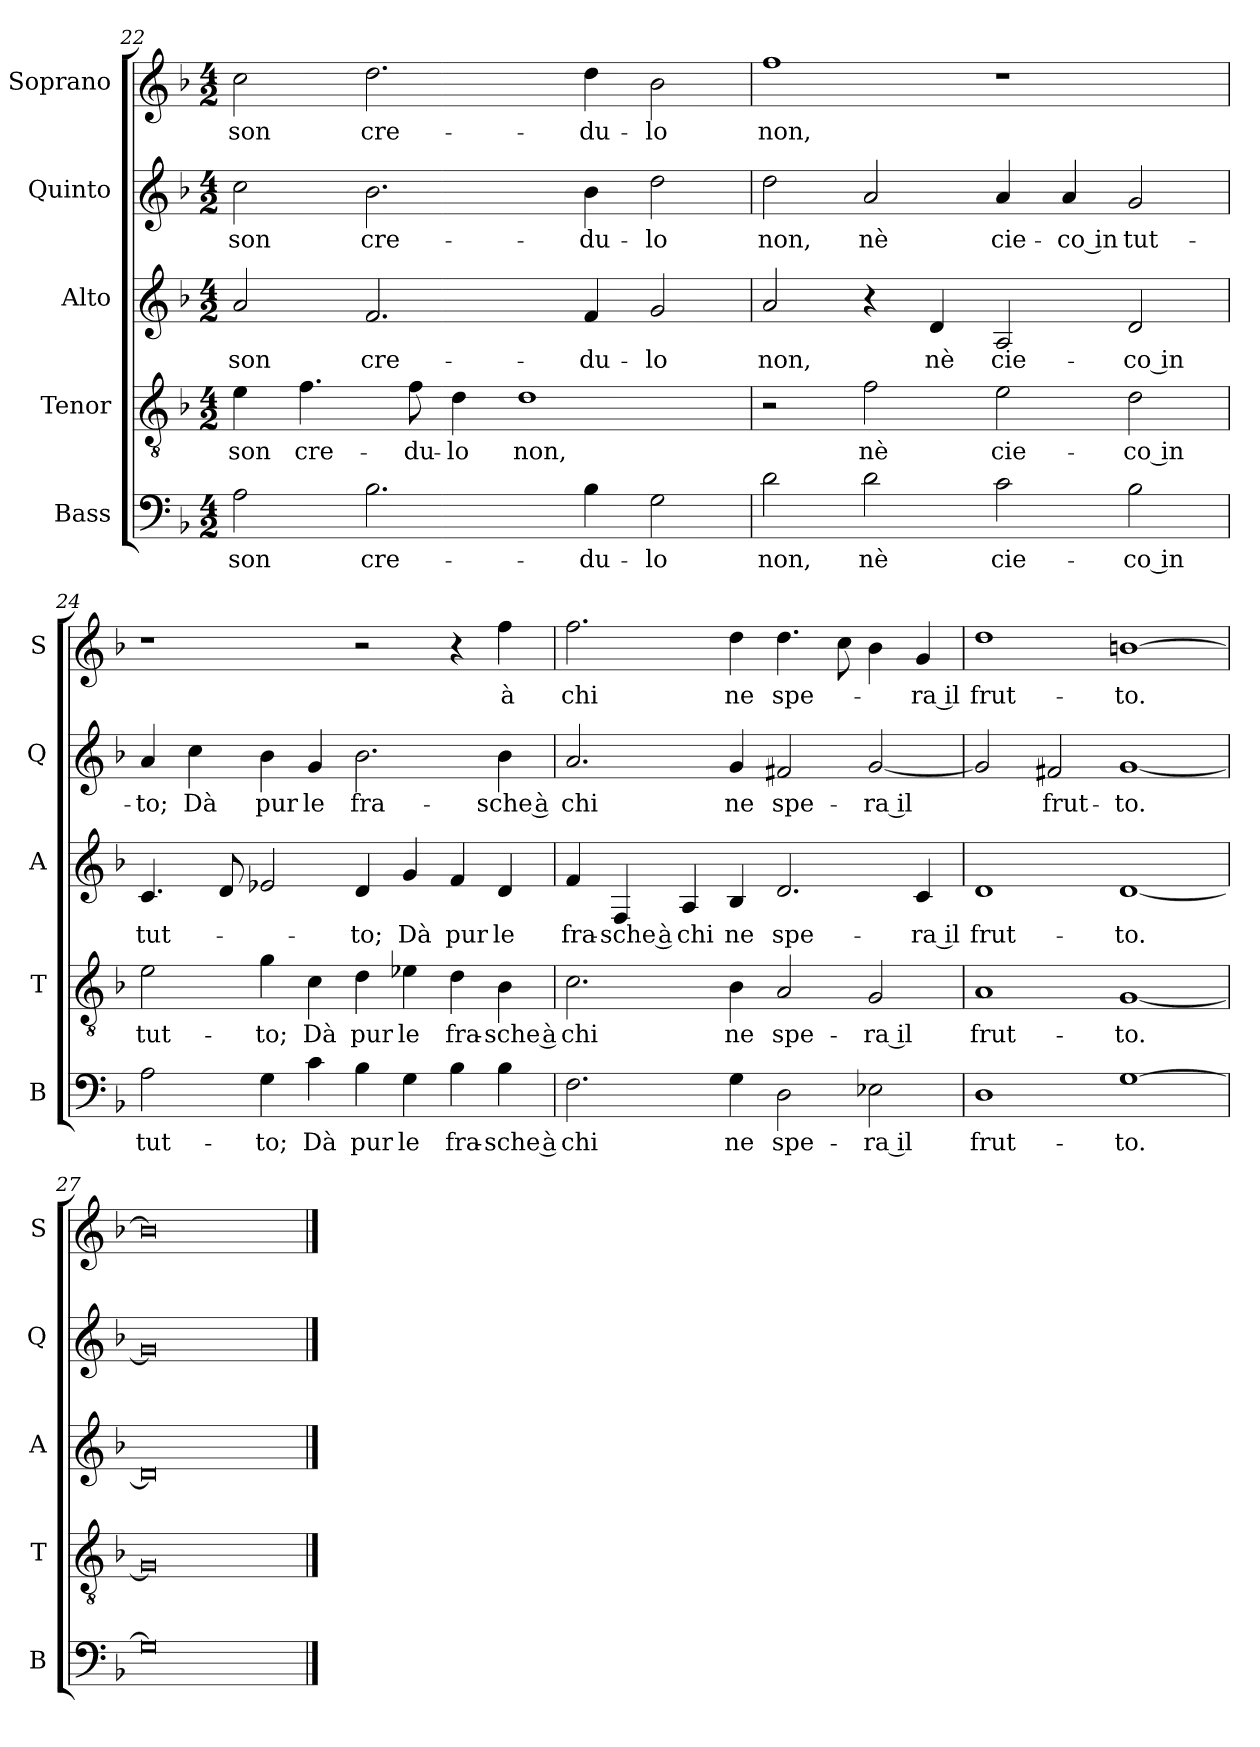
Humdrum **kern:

**kern	**text	**kern	**text	**kern	**text	**kern	**text	**kern	**text
*part5	*part5	*part4	*part4	*part3	*part3	*part2	*part2	*part1	*part1
*staff5	*staff5	*staff4	*staff4	*staff3	*staff3	*staff2	*staff2	*staff1	*staff1
*I"Bass	*	*I"Tenor	*	*I"Alto	*	*I"Quinto	*	*I"Soprano	*
*I'B	*	*I'T	*	*I'A	*	*I'Q	*	*I'S	*
!!LO:LB:g=z
*clefF4	*	*clefGv2	*	*clefG2	*	*clefG2	*	*clefG2	*
*k[b-]	*	*k[b-]	*	*k[b-]	*	*k[b-]	*	*k[b-]	*
*F:	*	*F:	*	*F:	*	*F:	*	*F:	*
*M4/2	*	*M4/2	*	*M4/2	*	*M4/2	*	*M4/2	*
=22	=22	=22	=22	=22	=22	=22	=22	=22	=22
!	!LO:LY:b	!	!LO:LY:b	!	!LO:LY:b	!	!LO:LY:b	!	!LO:LY:b
2A\	son	4e\	son	2a/	son	2cc\	son	2cc\	son
!	!	!	!LO:LY:b	!	!	!	!	!	!
.	.	4.f\	cre-	.	.	.	.	.	.
!	!LO:LY:b	!	!	!	!LO:LY:b	!	!LO:LY:b	!	!LO:LY:b
2.B-\	cre-	.	.	2.f/	cre-	2.b-\	cre-	2.dd\	cre-
!	!	!	!LO:LY:b	!	!	!	!	!	!
.	.	8f\	-du-	.	.	.	.	.	.
!	!	!	!LO:LY:b	!	!	!	!	!	!
.	.	4d\	-lo	.	.	.	.	.	.
!	!	!	!LO:LY:b	!	!	!	!	!	!
.	.	1d	non,	.	.	.	.	.	.
!	!LO:LY:b	!	!	!	!LO:LY:b	!	!LO:LY:b	!	!LO:LY:b
4B-\	-du-	.	.	4f/	-du-	4b-\	-du-	4dd\	-du-
!	!LO:LY:b	!	!	!	!LO:LY:b	!	!LO:LY:b	!	!LO:LY:b
2G\	-lo	.	.	2g/	-lo	2dd\	-lo	2b-\	-lo
=23	=23	=23	=23	=23	=23	=23	=23	=23	=23
!	!LO:LY:b	!	!	!	!LO:LY:b	!	!LO:LY:b	!	!LO:LY:b
2d\	non,	2r	.	2a/	non,	2dd\	non,	1ff	non,
!	!LO:LY:b	!	!LO:LY:b	!	!	!	!LO:LY:b	!	!
2d\	nè	2f\	nè	4r	.	2a/	nè	.	.
!	!	!	!	!	!LO:LY:b	!	!	!	!
.	.	.	.	4d/	nè	.	.	.	.
!	!LO:LY:b	!	!LO:LY:b	!	!LO:LY:b	!	!LO:LY:b	!	!
2c\	cie-	2e\	cie-	2A/	cie-	4a/	cie-	1r	.
!	!	!	!	!	!	!	!LO:LY:b	!	!
.	.	.	.	.	.	4a/	-co in	.	.
!	!LO:LY:b	!	!LO:LY:b	!	!LO:LY:b	!	!LO:LY:b	!	!
2B-\	-co in	2d\	-co in	2d/	-co in	2g/	tut-	.	.
=24	=24	=24	=24	=24	=24	=24	=24	=24	=24
!	!LO:LY:b	!	!LO:LY:b	!	!LO:LY:b	!	!LO:LY:b	!	!
2A\	tut-	2e\	tut-	4.c/	tut-	4a/	-to;	1r	.
!	!	!	!	!	!	!	!LO:LY:b	!	!
.	.	.	.	.	.	4cc\	Dà	.	.
.	.	.	.	8d/	.	.	.	.	.
!	!LO:LY:b	!	!LO:LY:b	!	!	!	!LO:LY:b	!	!
4G\	-to;	4g\	-to;	2e-X/	.	4b-\	pur	.	.
!	!LO:LY:b	!	!LO:LY:b	!	!	!	!LO:LY:b	!	!
4c\	Dà	4c\	Dà	.	.	4g/	le	.	.
!	!LO:LY:b	!	!LO:LY:b	!	!LO:LY:b	!	!LO:LY:b	!	!
4B-\	pur	4d\	pur	4d/	-to;	2.b-\	fra-	2r	.
!	!LO:LY:b	!	!LO:LY:b	!	!LO:LY:b	!	!	!	!
4G\	le	4e-X\	le	4g/	Dà	.	.	.	.
!	!LO:LY:b	!	!LO:LY:b	!	!LO:LY:b	!	!	!	!
4B-\	fra-	4d\	fra-	4f/	pur	.	.	4r	.
!	!LO:LY:b	!	!LO:LY:b	!	!LO:LY:b	!	!LO:LY:b	!	!LO:LY:b
4B-\	-sche à	4B-\	-sche à	4d/	le	4b-\	-sche à	4ff\	à
!!LO:LB:g=z
=25	=25	=25	=25	=25	=25	=25	=25	=25	=25
!	!LO:LY:b	!	!LO:LY:b	!	!LO:LY:b	!	!LO:LY:b	!	!LO:LY:b
2.F\	chi	2.c\	chi	4f/	fra-	2.a/	chi	2.ff\	chi
!	!	!	!	!	!LO:LY:b	!	!	!	!
.	.	.	.	4F/	-sche à	.	.	.	.
!	!	!	!	!	!LO:LY:b	!	!	!	!
.	.	.	.	4A/	chi	.	.	.	.
!	!LO:LY:b	!	!LO:LY:b	!	!LO:LY:b	!	!LO:LY:b	!	!LO:LY:b
4G\	ne	4B-\	ne	4B-/	ne	4g/	ne	4dd\	ne
!	!LO:LY:b	!	!LO:LY:b	!	!LO:LY:b	!	!LO:LY:b	!	!LO:LY:b
2D\	spe-	2A/	spe-	2.d/	spe-	2f#X/	spe-	4.dd\	spe-
.	.	.	.	.	.	.	.	8cc\	.
!	!LO:LY:b	!	!LO:LY:b	!	!	!	!LO:LY:b	!	!
2E-X\	-ra il	2G/	-ra il	.	.	[2g/	-ra il	4b-\	.
!	!	!	!	!	!LO:LY:b	!	!	!	!LO:LY:b
.	.	.	.	4c/	-ra il	.	.	4g/	-ra il
=26	=26	=26	=26	=26	=26	=26	=26	=26	=26
!	!LO:LY:b	!	!LO:LY:b	!	!LO:LY:b	!	!	!	!LO:LY:b
1D	frut-	1A	frut-	1d	frut-	2g/]	.	1dd	frut-
!	!	!	!	!	!	!	!LO:LY:b	!	!
.	.	.	.	.	.	2f#X/	frut-	.	.
!	!LO:LY:b	!	!LO:LY:b	!	!LO:LY:b	!	!LO:LY:b	!	!LO:LY:b
[1G	-to.	[1G	-to.	[1d	-to.	[1g	-to.	[1bn	-to.
=27	=27	=27	=27	=27	=27	=27	=27	=27	=27
0G]	.	0G]	.	0d]	.	0g]	.	0b]	.
==	==	==	==	==	==	==	==	==	==
*-	*-	*-	*-	*-	*-	*-	*-	*-	*-
